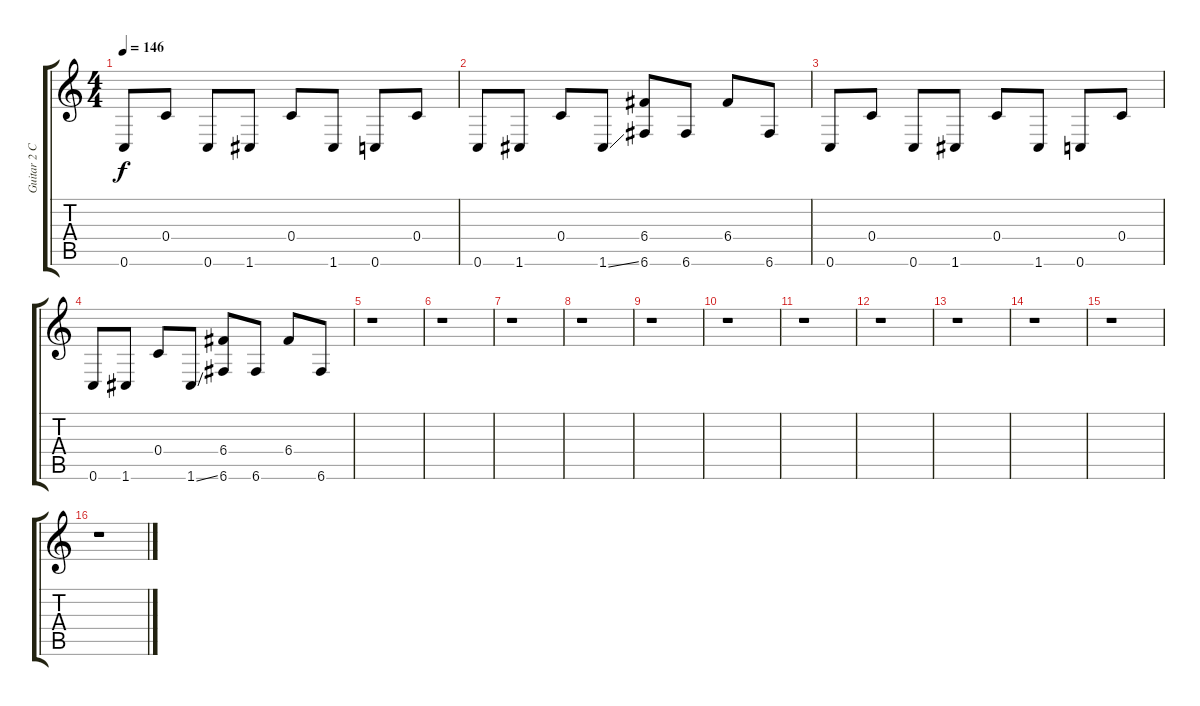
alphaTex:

\track ("Guitar 2 Clean" "Guitar 2 C") {instrument electricguitarclean}
\staff {score tabs}
\tuning (D4 A3 F3 C3 G2 C2) {hide}
\ts (4 4)
\tempo 146
\clef g2
\ks c
0.6.8{dy f} 0.4.8 0.6.8 1.6.8 0.4.8 1.6.8 0.6.8 0.4.8 |
0.6.8 1.6.8 0.4.8 1.6{ss}.8 (6.4 6.6).8 6.6.8 6.4.8 6.6.8 |
0.6.8 0.4.8 0.6.8 1.6.8 0.4.8 1.6.8 0.6.8 0.4.8 |
0.6.8 1.6.8 0.4.8 1.6{ss}.8 (6.4 6.6).8 6.6.8 6.4.8 6.6.8 |
r.1 |
r.1 |
r.1 |
r.1 |
r.1 |
r.1 |
r.1 |
r.1 |
r.1 |
r.1 |
r.1 |
r.1
